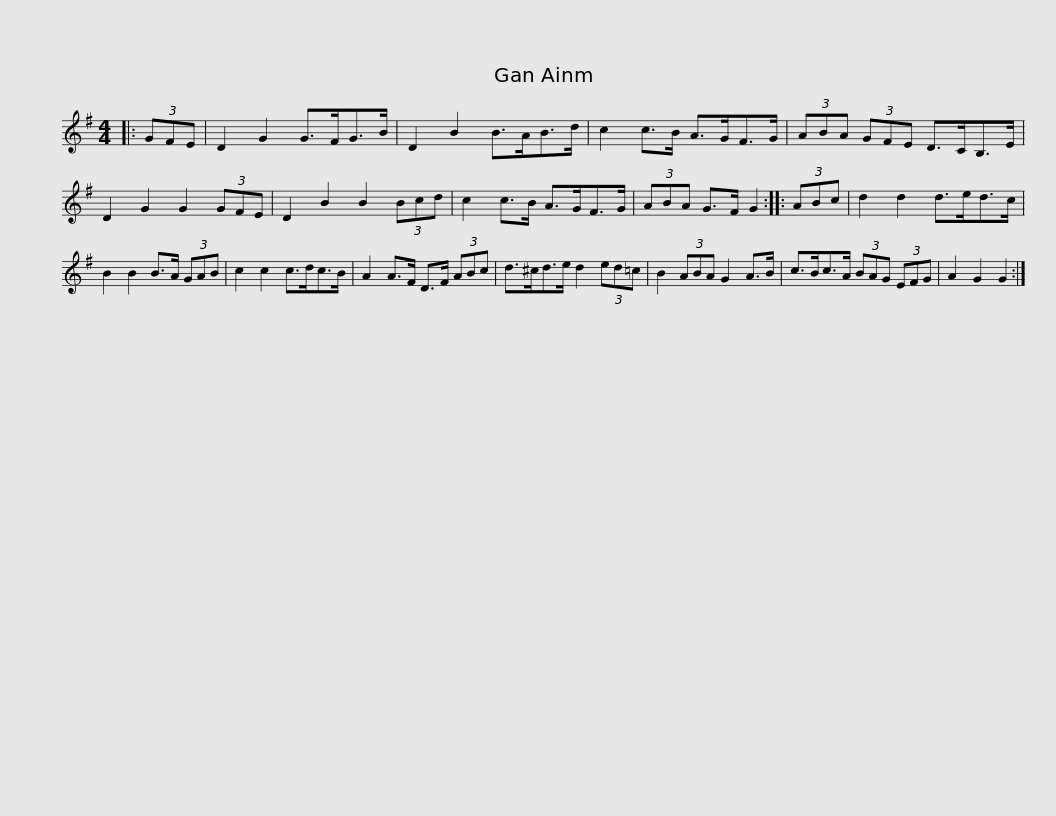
X:1
L:1/8
M:4/4
I:linebreak $
K:G
V:1 treble
V:1
|: (3GFE | D2 G2 G>FG>B | D2 B2 B>AB>d | c2 c>B A>GF>G | (3ABA (3GFE D>CB,>E | %5
 D2 G2 G2 (3GFE |$ D2 B2 B2 (3Bcd | c2 c>B A>GF>G | (3ABA G>F G2 :: (3ABc | %10
 d2 d2 d>ed>c | B2 B2 B>A (3GAB |$ c2 c2 c>dc>B | A2 A>F D>F (3ABc | d>^cd>e d2 (3ed=c | %15
 B2 (3ABA G2 A>B | c>Bc>A (3BAG (3EFG |$ A2 G2 G2 :| %18
